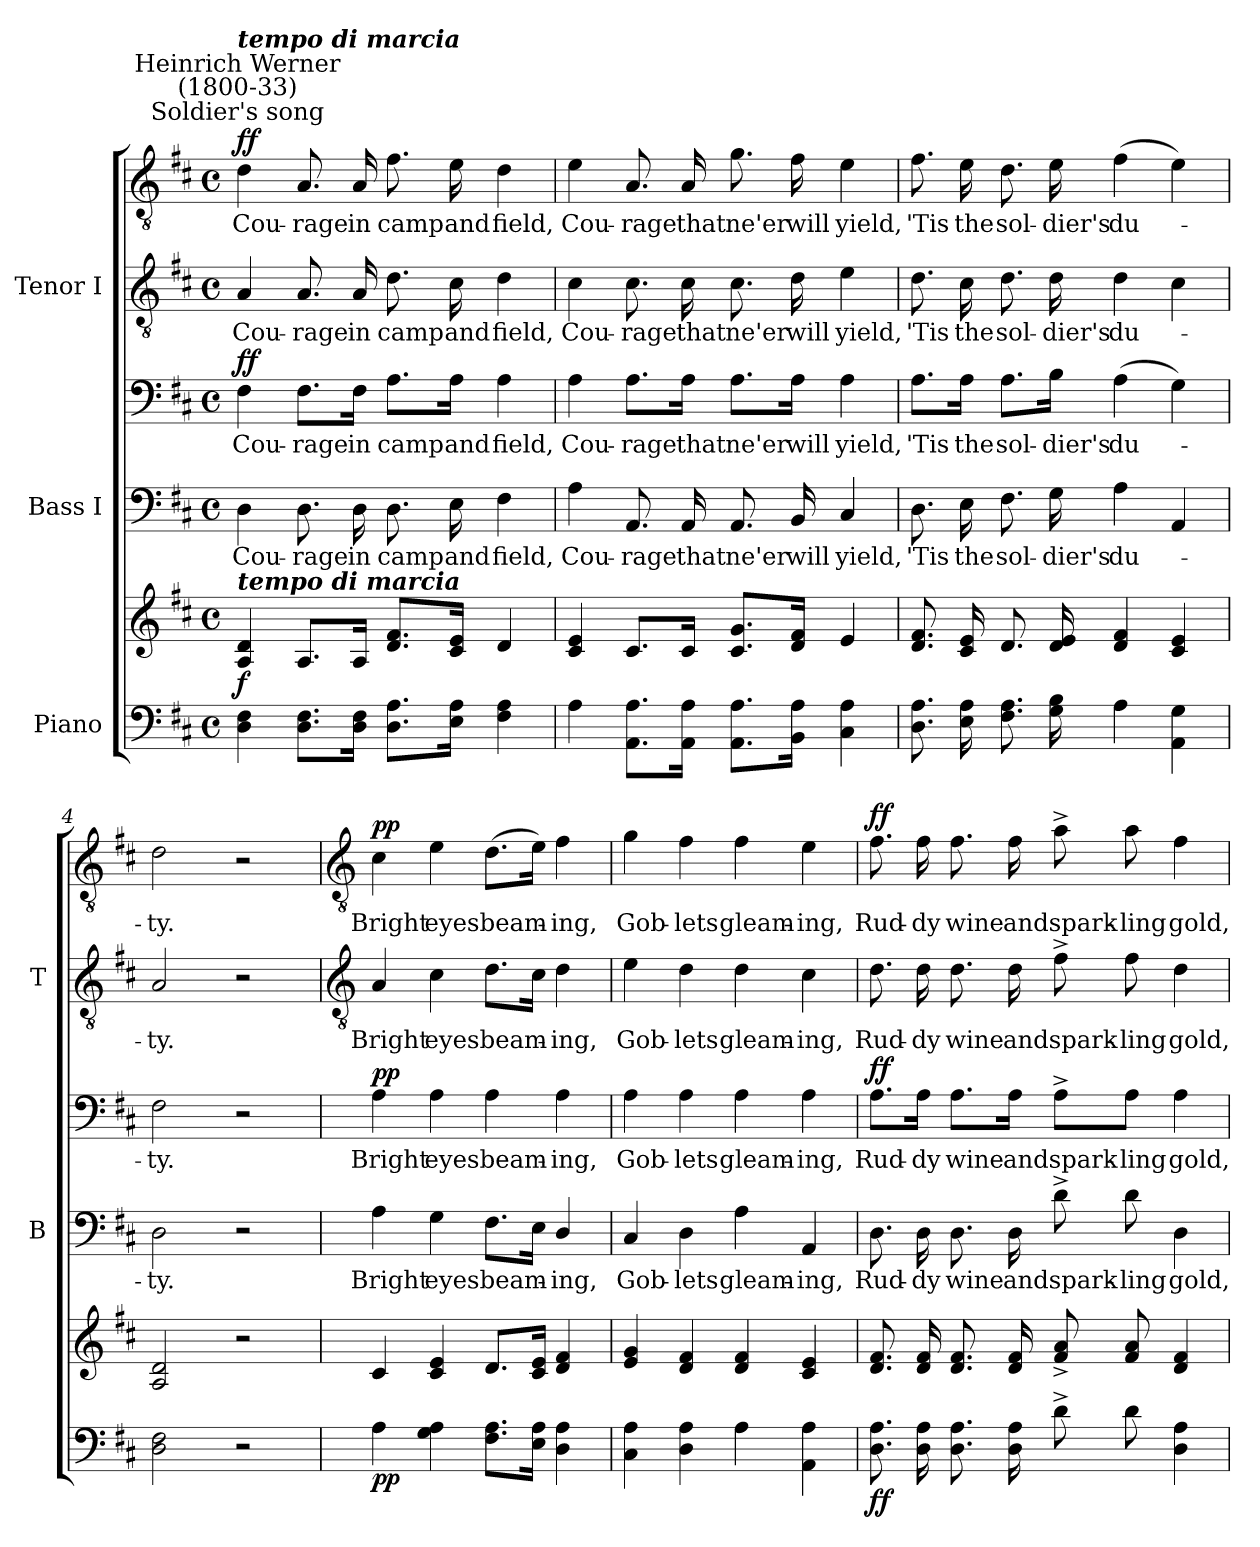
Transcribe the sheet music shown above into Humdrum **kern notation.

**kern	**kern	**dynam	**kern	**text	**kern	**text	**dynam	**kern	**text	**kern	**text	**dynam
*part3	*part3	*part3	*part2	*part2	*part2	*part2	*part2	*part1	*part1	*part1	*part1	*part1
*staff6	*staff5	*staff5/6	*staff4	*staff4	*staff3	*staff3	*staff3/4	*staff2	*staff2	*staff1	*staff1	*staff1/2
*I"Piano	*	*	*I"Bass I	*	*	*	*	*I"Tenor I	*	*	*	*
*	*	*	*I'B	*	*	*	*	*I'T	*	*	*	*
*clefF4	*clefG2	*	*clefF4	*	*clefF4	*	*	*clefGv2	*	*clefGv2	*	*
*k[f#c#]	*k[f#c#]	*	*k[f#c#]	*	*k[f#c#]	*	*	*k[f#c#]	*	*k[f#c#]	*	*
*D:	*D:	*	*D:	*	*D:	*	*	*D:	*	*D:	*	*
*M4/4	*M4/4	*	*M4/4	*	*M4/4	*	*	*M4/4	*	*M4/4	*	*
*met(c)	*met(c)	*	*met(c)	*	*met(c)	*	*	*met(c)	*	*met(c)	*	*
*MM108	*MM108	*	*MM108	*	*MM108	*	*	*MM108	*	*MM108	*	*
=1	=1	=1	=1	=1	=1	=1	=1	=1	=1	=1	=1	=1
!	!	!	!	!	!	!	!	!	!	!LO:TX:a:cj:t=Soldier's song	!	!
!	!	!	!	!	!	!	!	!	!	!LO:TX:a:cj:t=Heinrich Werner\n(1800-33)	!	!
!	!	!	!	!	!	!	!	!	!	!LO:TX:a:Bi:t=tempo di marcia	!	!
!	!LO:TX:a:Bi:t=tempo di marcia	!	!	!	!	!	!	!	!	!	!	!
!	!	!LO:DY:b	!	!LO:LY:b	!	!LO:LY:b	!LO:DY:b=2	!	!LO:LY:b	!	!LO:LY:b	!
!	!	!	!	!	!	!	!LO:DY:n=1:b	!	!	!	!	!LO:DY:b=2
!	!	!	!	!	!	!	!	!	!	!	!	!LO:DY:n=1:b
4D 4F#	4A 4d	f	4D	Cou-	4F#	Cou-	f f	4A	Cou-	4d	Cou-	f f
!	!	!	!	!LO:LY:b	!	!LO:LY:b	!	!	!LO:LY:b	!	!LO:LY:b	!
8.D 8.F#L	8.AL	.	8.D	-rage	8.F#\L	-rage	.	8.A	-rage	8.A	-rage	.
!	!	!	!	!LO:LY:b	!	!LO:LY:b	!	!	!LO:LY:b	!	!LO:LY:b	!
16D 16F#J	16AJ	.	16D	in	16F#\Jk	in	.	16A	in	16A	in	.
!	!	!	!	!LO:LY:b	!	!LO:LY:b	!	!	!LO:LY:b	!	!LO:LY:b	!
8.D 8.AL	8.d 8.f#L	.	8.D	camp	8.A\L	camp	.	8.d	camp	8.f#	camp	.
!	!	!	!	!LO:LY:b	!	!LO:LY:b	!	!	!LO:LY:b	!	!LO:LY:b	!
16E 16AJ	16c# 16eJ	.	16E	and	16A\Jk	and	.	16c#	and	16e	and	.
!	!	!	!	!LO:LY:b	!	!LO:LY:b	!	!	!LO:LY:b	!	!LO:LY:b	!
4F# 4A	4d	.	4F#	field,	4A	field,	.	4d	field,	4d	field,	.
=2	=2	=2	=2	=2	=2	=2	=2	=2	=2	=2	=2	=2
!	!	!	!	!LO:LY:b	!	!LO:LY:b	!	!	!LO:LY:b	!	!LO:LY:b	!
4A	4c# 4e	.	4A	Cou-	4A	Cou-	.	4c#	Cou-	4e	Cou-	.
!	!	!	!	!LO:LY:b	!	!LO:LY:b	!	!	!LO:LY:b	!	!LO:LY:b	!
8.AA 8.AL	8.c#L	.	8.AA	-rage	8.A\L	-rage	.	8.c#	-rage	8.A	-rage	.
!	!	!	!	!LO:LY:b	!	!LO:LY:b	!	!	!LO:LY:b	!	!LO:LY:b	!
16AA 16AJ	16c#J	.	16AA	that	16A\Jk	that	.	16c#	that	16A	that	.
!	!	!	!	!LO:LY:b	!	!LO:LY:b	!	!	!LO:LY:b	!	!LO:LY:b	!
8.AA 8.AL	8.c# 8.gL	.	8.AA	ne'er	8.A\L	ne'er	.	8.c#	ne'er	8.g	ne'er	.
!	!	!	!	!LO:LY:b	!	!LO:LY:b	!	!	!LO:LY:b	!	!LO:LY:b	!
16BB 16AJ	16d 16f#J	.	16BB	will	16A\Jk	will	.	16d	will	16f#	will	.
!	!	!	!	!LO:LY:b	!	!LO:LY:b	!	!	!LO:LY:b	!	!LO:LY:b	!
4C# 4A	4e	.	4C#	yield,	4A	yield,	.	4e	yield,	4e	yield,	.
=3	=3	=3	=3	=3	=3	=3	=3	=3	=3	=3	=3	=3
!	!	!	!	!LO:LY:b	!	!LO:LY:b	!	!	!LO:LY:b	!	!LO:LY:b	!
8.D 8.AL	8.d 8.f#L	.	8.D	'Tis	8.A\L	'Tis	.	8.d	'Tis	8.f#	'Tis	.
!	!	!	!	!LO:LY:b	!	!LO:LY:b	!	!	!LO:LY:b	!	!LO:LY:b	!
16E 16AL	16c# 16eL	.	16E	the	16A\Jk	the	.	16c#	the	16e	the	.
!	!	!	!	!LO:LY:b	!	!LO:LY:b	!	!	!LO:LY:b	!	!LO:LY:b	!
8.F# 8.A	8.d	.	8.F#	sol-	8.A\L	sol-	.	8.d	sol-	8.d	sol-	.
!	!	!	!	!LO:LY:b	!	!LO:LY:b	!	!	!LO:LY:b	!	!LO:LY:b	!
16G 16BJ	16d 16eJ	.	16G	-dier's	16B\Jk	-dier's	.	16d	-dier's	16e	-dier's	.
!	!	!	!	!LO:LY:b	!	!LO:LY:b	!	!	!LO:LY:b	!	!LO:LY:b	!
4A	4d 4f#	.	4A	du-	(>4A	du-	.	4d	du-	(>4f#	du-	.
4AA 4G	4c# 4e	.	4AA	.	4G)	.	.	4c#	.	4e)	.	.
=4	=4	=4	=4	=4	=4	=4	=4	=4	=4	=4	=4	=4
!	!	!	!	!LO:LY:b	!	!LO:LY:b	!	!	!LO:LY:b	!	!LO:LY:b	!
2D 2F#	2A 2d	.	2D	ty.	2F#	ty.	.	2A	ty.	2d	ty.	.
2r	2r	.	2r	.	2r	.	.	2r	.	2r	.	.
!!LO:LB:g=z
=5	=5	=5	=5	=5	=5	=5	=5	=5	=5	=5	=5	=5
*	*	*	*	*	*	*	*	*clefGv2	*	*clefGv2	*	*
!	!	!LO:DY:b=2	!	!LO:LY:b	!	!LO:LY:b	!	!	!LO:LY:b	!	!LO:LY:b	!
!	!	!LO:DY:n=1:b	!	!	!	!	!LO:DY:b=2	!	!	!	!	!
!	!	!	!	!	!	!	!LO:DY:n=1:b	!	!	!	!	!LO:DY:b=2
!	!	!	!	!	!	!	!	!	!	!	!	!LO:DY:n=1:b
4A	4c#	p p	4A	Bright	4A	Bright	p p	4A	Bright	4c#	Bright	p p
!	!	!	!	!LO:LY:b	!	!LO:LY:b	!	!	!LO:LY:b	!	!LO:LY:b	!
4G 4A	4c# 4e	.	4G	eyes	4A	eyes	.	4c#	eyes	4e	eyes	.
!	!	!	!	!LO:LY:b	!	!LO:LY:b	!	!	!LO:LY:b	!	!LO:LY:b	!
8.F# 8.AL	8.dL	.	8.F#L	beam-	4A	beam-	.	8.dL	beam-	(>8.dL	beam-	.
16E 16AJ	16c# 16eJ	.	16EJ	.	.	.	.	16c#J	.	16eJ)	.	.
!	!	!	!	!LO:LY:b	!	!LO:LY:b	!	!	!LO:LY:b	!	!LO:LY:b	!
4D\ 4A\	4d 4f#	.	4D/	ing,	4A	-ing,	.	4d	ing,	4f#	ing,	.
=6	=6	=6	=6	=6	=6	=6	=6	=6	=6	=6	=6	=6
!	!	!	!	!LO:LY:b	!	!LO:LY:b	!	!	!LO:LY:b	!	!LO:LY:b	!
4C# 4A	4e 4g	.	4C#	Gob-	4A	Gob-	.	4e	Gob-	4g	Gob-	.
!	!	!	!	!LO:LY:b	!	!LO:LY:b	!	!	!LO:LY:b	!	!LO:LY:b	!
4D 4A	4d 4f#	.	4D	-lets	4A	-lets	.	4d	-lets	4f#	-lets	.
!	!	!	!	!LO:LY:b	!	!LO:LY:b	!	!	!LO:LY:b	!	!LO:LY:b	!
4A	4d 4f#	.	4A	gleam-	4A	gleam-	.	4d	gleam-	4f#	gleam-	.
!	!	!	!	!LO:LY:b	!	!LO:LY:b	!	!	!LO:LY:b	!	!LO:LY:b	!
4AA 4A	4c# 4e	.	4AA	-ing,	4A	-ing,	.	4c#	-ing,	4e	-ing,	.
=7	=7	=7	=7	=7	=7	=7	=7	=7	=7	=7	=7	=7
!	!	!LO:DY:b=2	!	!LO:LY:b	!	!LO:LY:b	!	!	!LO:LY:b	!	!LO:LY:b	!
!	!	!LO:DY:n=1:b	!	!	!	!	!LO:DY:b=2	!	!	!	!	!
!	!	!	!	!	!	!	!LO:DY:n=1:b	!	!	!	!	!LO:DY:b=2
!	!	!	!	!	!	!	!	!	!	!	!	!LO:DY:n=1:b
8.D 8.AL	8.d 8.f#L	f f	8.D	Rud-	8.A\L	Rud-	f f	8.d	Rud-	8.f#	Rud-	f f
!	!	!	!	!LO:LY:b	!	!LO:LY:b	!	!	!LO:LY:b	!	!LO:LY:b	!
16D 16AL	16d 16f#L	.	16D	-dy	16A\Jk	-dy	.	16d	-dy	16f#	-dy	.
!	!	!	!	!LO:LY:b	!	!LO:LY:b	!	!	!LO:LY:b	!	!LO:LY:b	!
8.D 8.A	8.d 8.f#	.	8.D	wine	8.A\L	wine	.	8.d	wine	8.f#	wine	.
!	!	!	!	!LO:LY:b	!	!LO:LY:b	!	!	!LO:LY:b	!	!LO:LY:b	!
16D 16AJ	16d 16f#J	.	16D	and	16A\Jk	and	.	16d	and	16f#	and	.
!	!	!	!	!LO:LY:b	!	!LO:LY:b	!	!	!LO:LY:b	!	!LO:LY:b	!
8d^L	8f#^ 8a^L	.	8d^	spark-	8A^\L	spark-	.	8f#^	spark-	8a^	spark-	.
!	!	!	!	!LO:LY:b	!	!LO:LY:b	!	!	!LO:LY:b	!	!LO:LY:b	!
8dJ	8f# 8aJ	.	8d	-ling	8A\J	-ling	.	8f#	-ling	8a	-ling	.
!	!	!	!	!LO:LY:b	!	!LO:LY:b	!	!	!LO:LY:b	!	!LO:LY:b	!
4D 4A	4d 4f#	.	4D	gold,	4A	gold,	.	4d	gold,	4f#	gold,	.
=	=	=	=	=	=	=	=	=	=	=	=	=
*-	*-	*-	*-	*-	*-	*-	*-	*-	*-	*-	*-	*-
